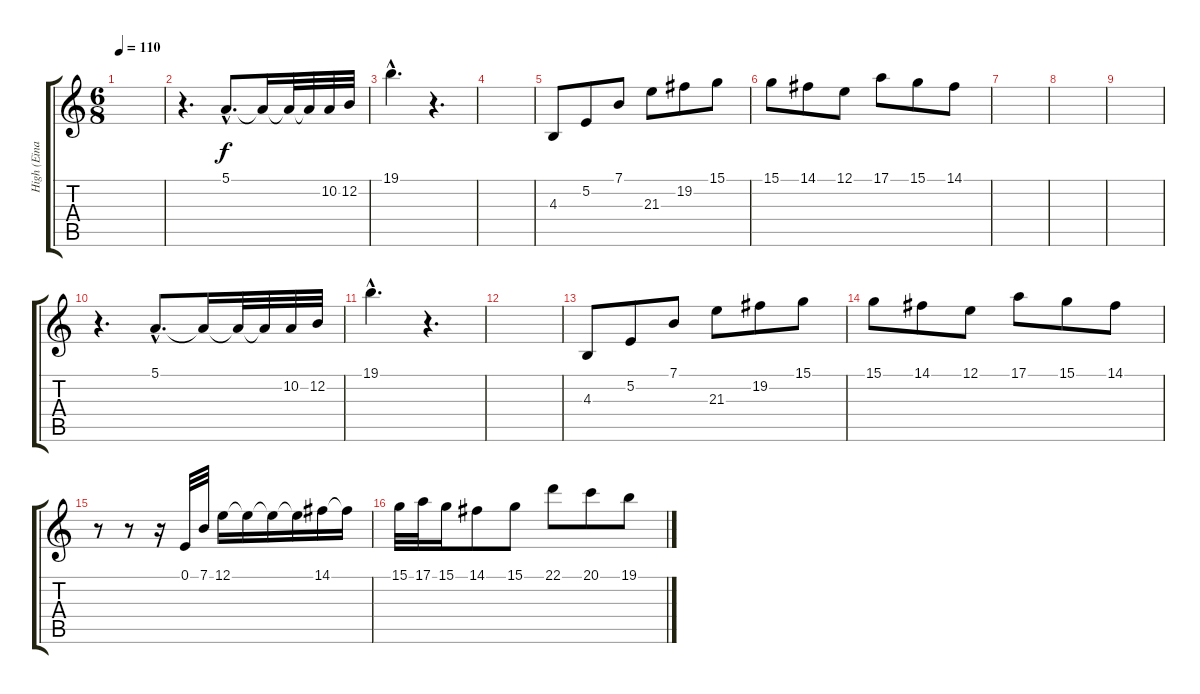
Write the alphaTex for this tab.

\track ("High (Einar)" "High (Eina") {instrument electricgrandpiano}
\staff {score tabs}
\tuning (E4 B3 G3 D3 A2 E2) {hide}
\ts (6 8)
\tempo 110
\clef g2
\ks c
|
r.4{d} 5.1{hac}.8{d} 5.1{t}.16 5.1{t}.32 5.1{t}.32 10.2.32 12.2.32 |
19.1{hac}.4{d} r.4{d} |
|
4.3.8 5.2.8 7.1.8 21.3.8 19.2.8 15.1.8 |
15.1.8 14.1.8 12.1.8 17.1.8 15.1.8 14.1.8 |
|
|
|
r.4{d} 5.1{hac}.8{d} 5.1{t}.16 5.1{t}.32 5.1{t}.32 10.2.32 12.2.32 |
19.1{hac}.4{d} r.4{d} |
|
4.3.8 5.2.8 7.1.8 21.3.8 19.2.8 15.1.8 |
15.1.8 14.1.8 12.1.8 17.1.8 15.1.8 14.1.8 |
r.8 r.8 r.16 0.1.32 7.1.32 12.1.16 12.1{t}.16 12.1{t}.16 12.1{t}.16 14.1.16 14.1{t}.16 |
15.1.32 17.1.32 15.1.16 14.1.8 15.1.8 22.1.8 20.1.8 19.1.8
